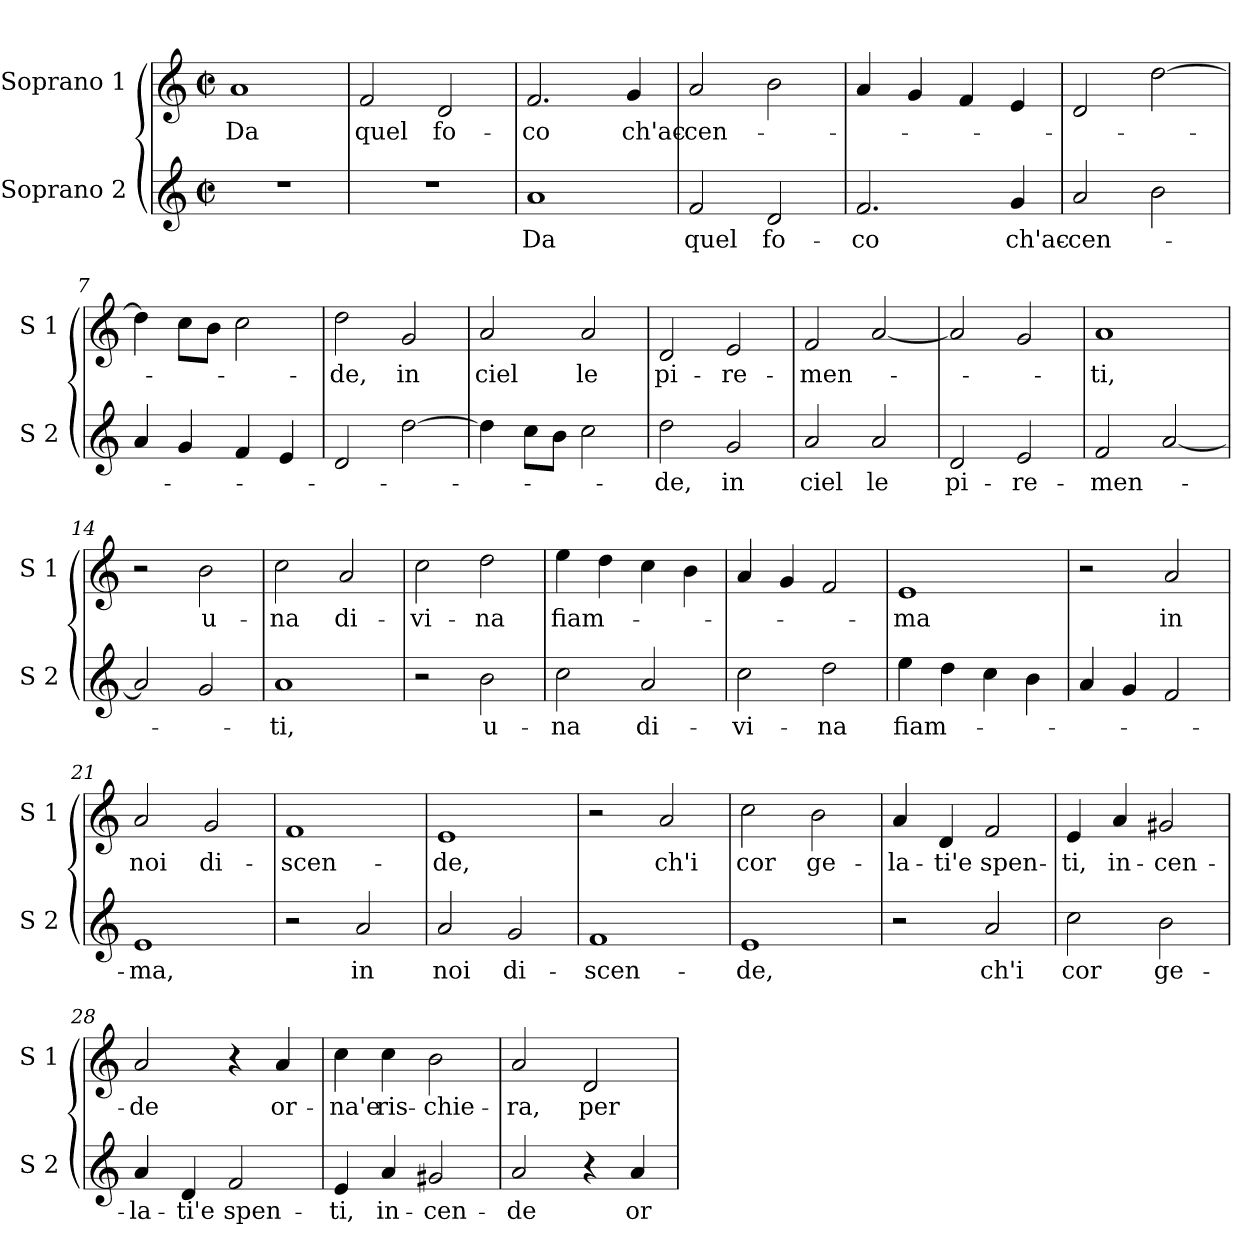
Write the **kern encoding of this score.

**kern	**text	**kern	**text
*part2	*part2	*part1	*part1
*staff2	*staff2	*staff1	*staff1
*I"Soprano 2	*	*I"Soprano 1	*
*I'S 2	*	*I'S 1	*
*clefG2	*	*clefG2	*
*k[]	*	*k[]	*
*C:	*	*C:	*
*M2/2	*	*M2/2	*
*met(c|)	*	*met(c|)	*
=1	=1	=1	=1
!	!	!	!LO:LY:b
1r	.	1a	Da
=2	=2	=2	=2
!	!	!	!LO:LY:b
1r	.	2f/	quel
!	!	!	!LO:LY:b
.	.	2d/	fo-
=3	=3	=3	=3
!	!LO:LY:b	!	!LO:LY:b
1a	Da	2.f/	-co
!	!	!	!LO:LY:b
.	.	4g/	ch'ac-
=4	=4	=4	=4
!	!LO:LY:b	!	!LO:LY:b
2f/	quel	2a/	-cen-
!	!LO:LY:b	!	!
2d/	fo-	2b\	.
=5	=5	=5	=5
!	!LO:LY:b	!	!
2.f/	-co	4a/	.
.	.	4g/	.
.	.	4f/	.
!	!LO:LY:b	!	!
4g/	ch'ac-	4e/	.
!!LO:LB:g=z
=6	=6	=6	=6
!	!LO:LY:b	!	!
2a/	-cen-	2d/	.
2b\	.	[2dd\	.
=7	=7	=7	=7
4a/	.	4dd\]	.
4g/	.	8cc\L	.
.	.	8b\J	.
4f/	.	2cc\	.
4e/	.	.	.
=8	=8	=8	=8
!	!	!	!LO:LY:b
2d/	.	2dd\	-de,
!	!	!	!LO:LY:b
[2dd\	.	2g/	in
=9	=9	=9	=9
!	!	!	!LO:LY:b
4dd\]	.	2a/	ciel
8cc\L	.	.	.
8b\J	.	.	.
!	!	!	!LO:LY:b
2cc\	.	2a/	le
=10	=10	=10	=10
!	!LO:LY:b	!	!LO:LY:b
2dd\	-de,	2d/	pi-
!	!LO:LY:b	!	!LO:LY:b
2g/	in	2e/	-re-
!!LO:LB:g=z
=11	=11	=11	=11
!	!LO:LY:b	!	!LO:LY:b
2a/	ciel	2f/	-men-
!	!LO:LY:b	!	!
2a/	le	[2a/	.
=12	=12	=12	=12
!	!LO:LY:b	!	!
2d/	pi-	2a/]	.
!	!LO:LY:b	!	!
2e/	-re-	2g/	.
=13	=13	=13	=13
!	!LO:LY:b	!	!LO:LY:b
2f/	-men-	1a	-ti,
[2a/	.	.	.
=14	=14	=14	=14
2a/]	.	2r	.
!	!	!	!LO:LY:b
2g/	.	2b\	u-
=15	=15	=15	=15
!	!LO:LY:b	!	!LO:LY:b
1a	-ti,	2cc\	-na
!	!	!	!LO:LY:b
.	.	2a/	di-
=16	=16	=16	=16
!	!	!	!LO:LY:b
2r	.	2cc\	-vi-
!	!LO:LY:b	!	!LO:LY:b
2b\	u-	2dd\	-na
!!LO:LB:g=z
=17	=17	=17	=17
!	!LO:LY:b	!	!LO:LY:b
2cc\	-na	4ee\	fiam-
.	.	4dd\	.
!	!LO:LY:b	!	!
2a/	di-	4cc\	.
.	.	4b\	.
=18	=18	=18	=18
!	!LO:LY:b	!	!
2cc\	-vi-	4a/	.
.	.	4g/	.
!	!LO:LY:b	!	!
2dd\	-na	2f/	.
=19	=19	=19	=19
!	!LO:LY:b	!	!LO:LY:b
4ee\	fiam-	1e	-ma
4dd\	.	.	.
4cc\	.	.	.
4b\	.	.	.
=20	=20	=20	=20
4a/	.	2r	.
4g/	.	.	.
!	!	!	!LO:LY:b
2f/	.	2a/	in
=21	=21	=21	=21
!	!LO:LY:b	!	!LO:LY:b
1e	-ma,	2a/	noi
!	!	!	!LO:LY:b
.	.	2g/	di-
!!LO:PB:g=z
=22	=22	=22	=22
!	!	!	!LO:LY:b
2r	.	1f	-scen-
!	!LO:LY:b	!	!
2a/	in	.	.
=23	=23	=23	=23
!	!LO:LY:b	!	!LO:LY:b
2a/	noi	1e	-de,
!	!LO:LY:b	!	!
2g/	di-	.	.
=24	=24	=24	=24
!	!LO:LY:b	!	!
1f	-scen-	2r	.
!	!	!	!LO:LY:b
.	.	2a/	ch'i
=25	=25	=25	=25
!	!LO:LY:b	!	!LO:LY:b
1e	-de,	2cc\	cor
!	!	!	!LO:LY:b
.	.	2b\	ge-
=26	=26	=26	=26
!	!	!	!LO:LY:b
2r	.	4a/	-la-
!	!	!	!LO:LY:b
.	.	4d/	-ti'e
!	!LO:LY:b	!	!LO:LY:b
2a/	ch'i	2f/	spen-
!!LO:LB:g=z
=27	=27	=27	=27
!	!LO:LY:b	!	!LO:LY:b
2cc\	cor	4e/	-ti,
!	!	!	!LO:LY:b
.	.	4a/	in-
!	!LO:LY:b	!	!LO:LY:b
2b\	ge-	2g#X/	-cen-
=28	=28	=28	=28
!	!LO:LY:b	!	!LO:LY:b
4a/	-la-	2a/	-de
!	!LO:LY:b	!	!
4d/	-ti'e	.	.
!	!LO:LY:b	!	!
2f/	spen-	4r	.
!	!	!	!LO:LY:b
.	.	4a/	or-
=29	=29	=29	=29
!	!LO:LY:b	!	!LO:LY:b
4e/	-ti,	4cc\	-na'e
!	!LO:LY:b	!	!LO:LY:b
4a/	in-	4cc\	ris-
!	!LO:LY:b	!	!LO:LY:b
2g#X/	-cen-	2b\	-chie-
=30	=30	=30	=30
!	!LO:LY:b	!	!LO:LY:b
2a/	-de	2a/	-ra,
!	!	!	!LO:LY:b
4r	.	2d/	per
!	!LO:LY:b	!	!
4a/	or-	.	.
=	=	=	=
*-	*-	*-	*-
